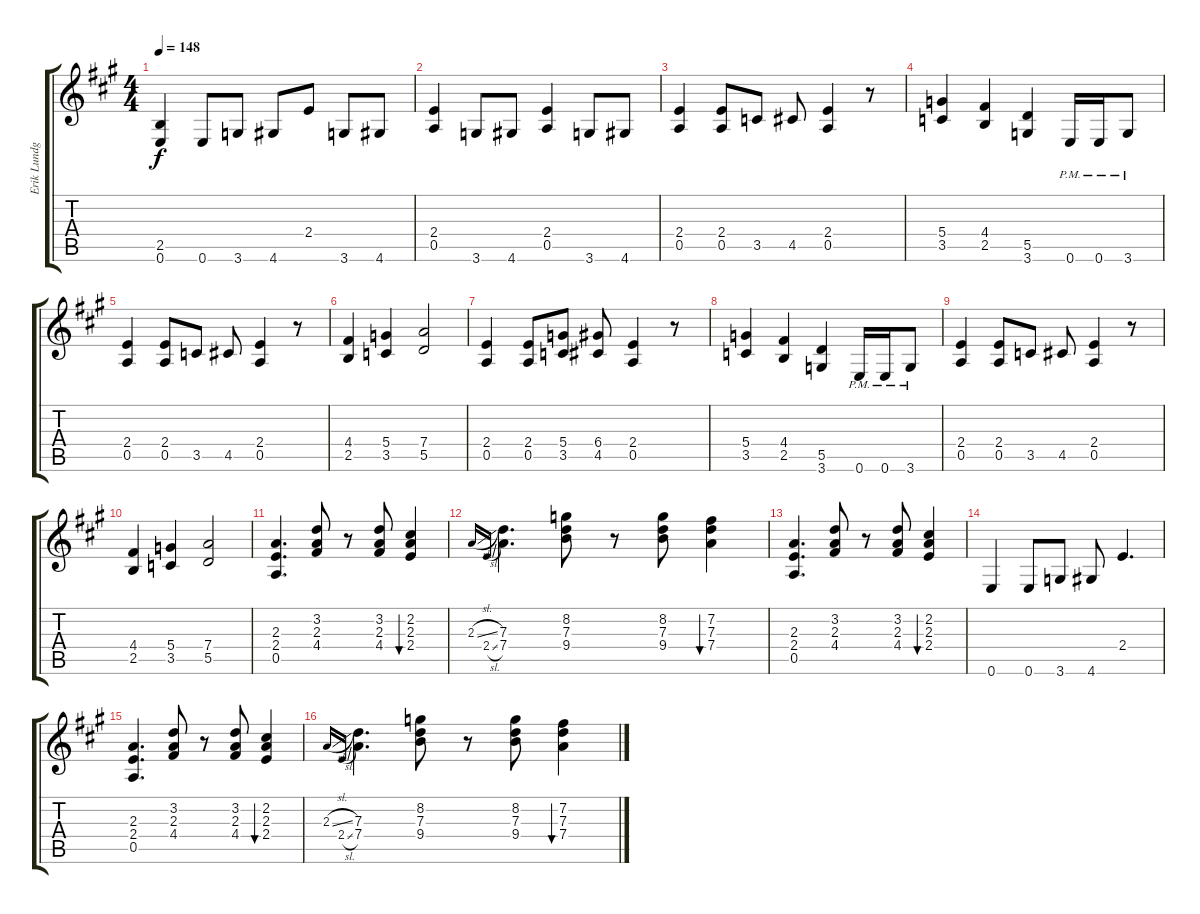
\track ("Erik Lundgren Guitar" "Erik Lundg") {instrument overdrivenguitar}
\staff {score tabs}
\tuning (E4 B3 G3 D3 A2 E2) {hide}
\ts (4 4)
\tempo 148
\clef g2
\ks a
(2.5 0.6).4{dy f} 0.6.8 3.6.8 4.6.8 2.4.8 3.6.8 4.6.8 |
(2.4 0.5).4 3.6.8 4.6.8 (2.4 0.5).4 3.6.8 4.6.8 |
(2.4 0.5).4 (2.4 0.5).8 3.5.8 4.5.8 (2.4 0.5).4 r.8 |
(5.4 3.5).4 (4.4 2.5).4 (5.5 3.6).4 0.6{pm}.16 0.6{pm}.16 3.6{pm}.8 |
(2.4 0.5).4 (2.4 0.5).8 3.5.8 4.5.8 (2.4 0.5).4 r.8 |
(4.4 2.5).4 (5.4 3.5).4 (7.4 5.5).2 |
(2.4 0.5).4 (2.4 0.5).8 (5.4 3.5).8 (6.4 4.5).8 (2.4 0.5).4 r.8 |
(5.4 3.5).4 (4.4 2.5).4 (5.5 3.6).4 0.6{pm}.16 0.6{pm}.16 3.6{pm}.8 |
(2.4 0.5).4 (2.4 0.5).8 3.5.8 4.5.8 (2.4 0.5).4 r.8 |
(4.4 2.5).4 (5.4 3.5).4 (7.4 5.5).2 |
(2.3 2.4 0.5).4{d instrument electricguitarclean} (3.2 2.3 4.4).8 r.8 (3.2 2.3 4.4).8 (2.2 2.3 2.4).4{bu 60} |
2.3{sl}.16{gr onbeat} 2.4{sl}.16{gr onbeat} (7.3 7.4).4{d} (8.2 7.3 9.4).8 r.8 (8.2 7.3 9.4).8 (7.2 7.3 7.4).4{bu 60} |
(2.3 2.4 0.5).4{d} (3.2 2.3 4.4).8 r.8 (3.2 2.3 4.4).8 (2.2 2.3 2.4).4{bu 60} |
0.6.4{instrument overdrivenguitar} 0.6.8 3.6.8 4.6.8 2.4.4{d} |
(2.3 2.4 0.5).4{d instrument electricguitarclean} (3.2 2.3 4.4).8 r.8 (3.2 2.3 4.4).8 (2.2 2.3 2.4).4{bu 60} |
2.3{sl}.16{gr onbeat} 2.4{sl}.16{gr onbeat} (7.3 7.4).4{d} (8.2 7.3 9.4).8 r.8 (8.2 7.3 9.4).8 (7.2 7.3 7.4).4{bu 60}
